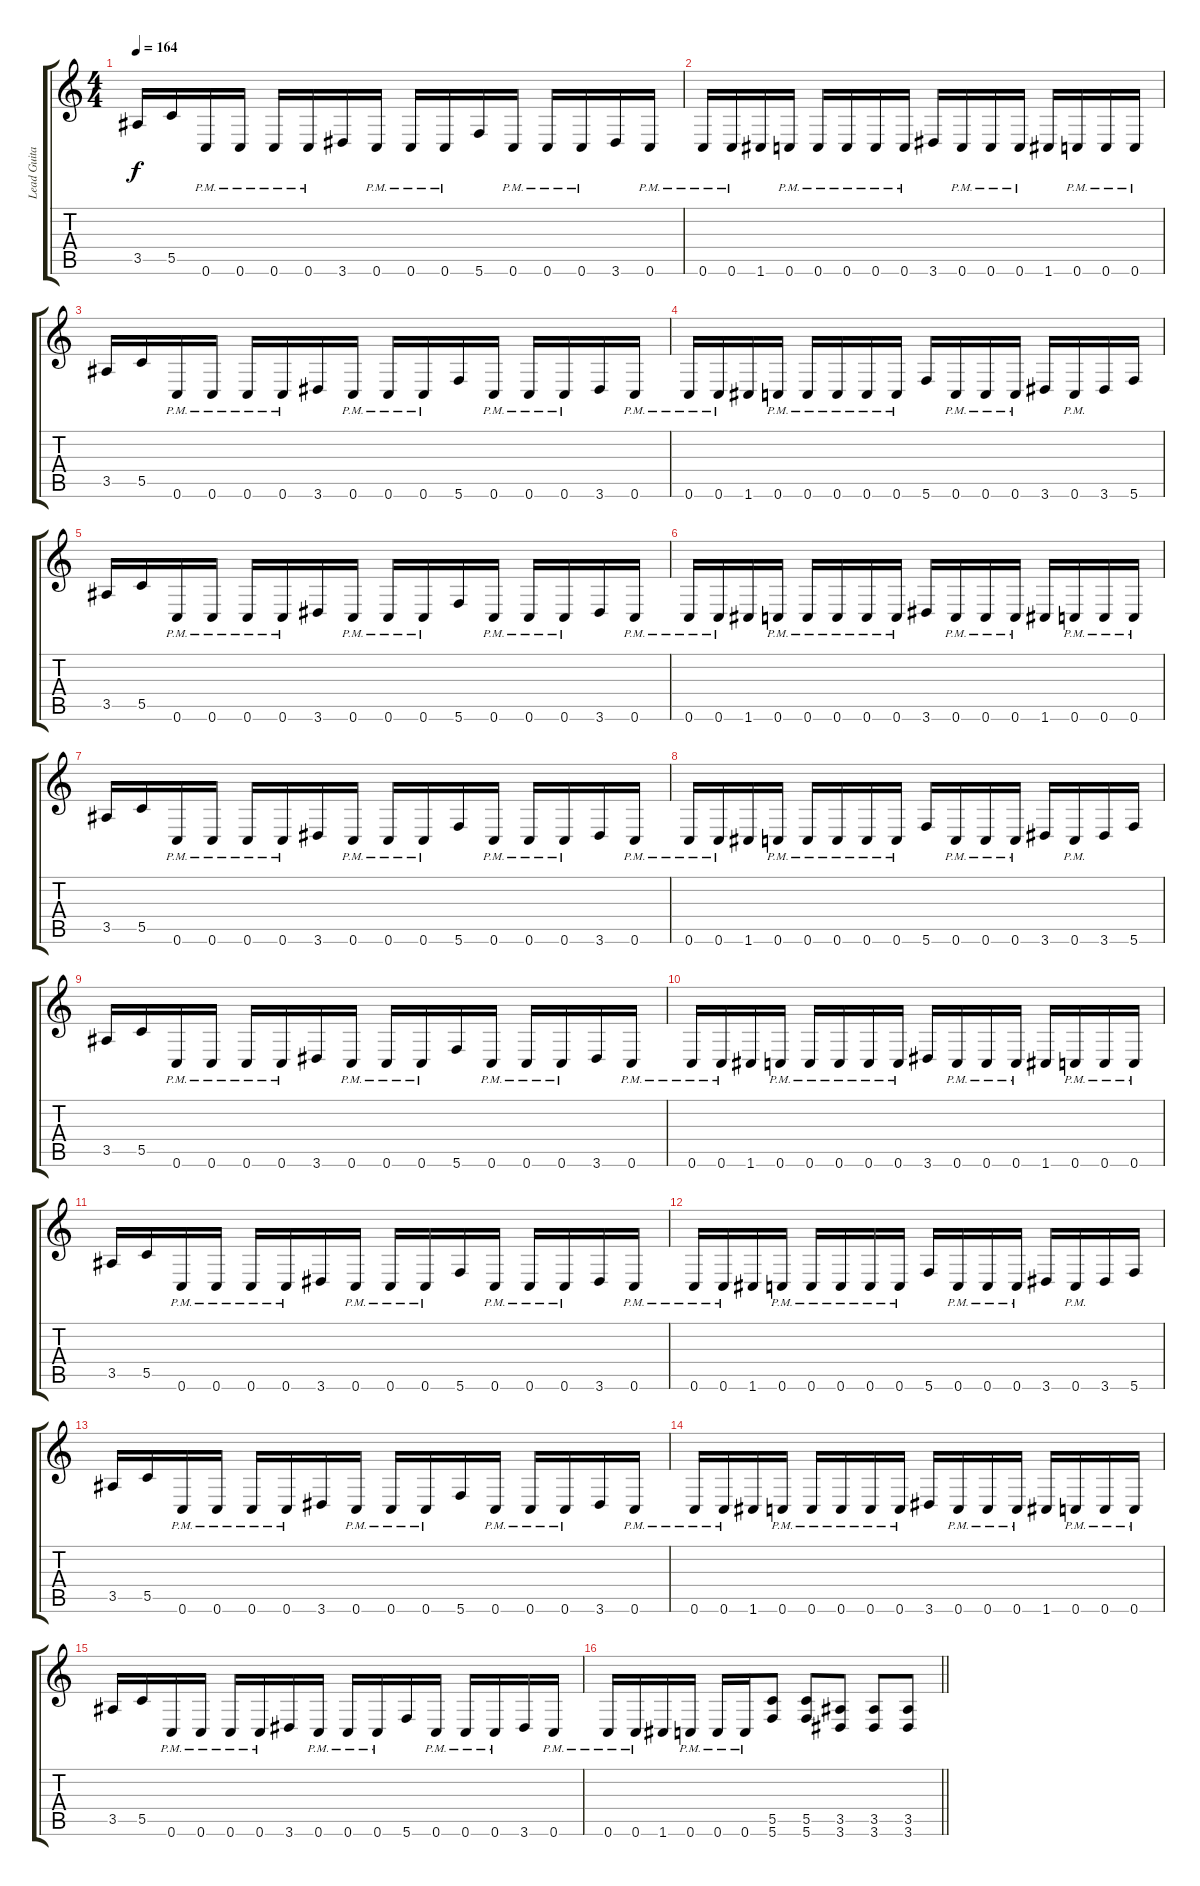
\track ("Lead Guitar (Andi)" "Lead Guita") {instrument distortionguitar}
\staff {score tabs}
\tuning (D4 A3 F3 C3 G2 C2) {hide}
\ts (4 4)
\tempo 164
\clef g2
\ks c
3.5.16{dy f balance 12} 5.5.16 0.6{pm}.16 0.6{pm}.16 0.6{pm}.16 0.6{pm}.16 3.6.16 0.6{pm}.16 0.6{pm}.16 0.6{pm}.16 5.6.16 0.6{pm}.16 0.6{pm}.16 0.6{pm}.16 3.6.16 0.6{pm}.16 |
0.6{pm}.16 0.6{pm}.16 1.6.16 0.6{pm}.16 0.6{pm}.16 0.6{pm}.16 0.6{pm}.16 0.6{pm}.16 3.6.16 0.6{pm}.16 0.6{pm}.16 0.6{pm}.16 1.6.16 0.6{pm}.16 0.6{pm}.16 0.6{pm}.16 |
3.5.16 5.5.16 0.6{pm}.16 0.6{pm}.16 0.6{pm}.16 0.6{pm}.16 3.6.16 0.6{pm}.16 0.6{pm}.16 0.6{pm}.16 5.6.16 0.6{pm}.16 0.6{pm}.16 0.6{pm}.16 3.6.16 0.6{pm}.16 |
0.6{pm}.16 0.6{pm}.16 1.6.16 0.6{pm}.16 0.6{pm}.16 0.6{pm}.16 0.6{pm}.16 0.6{pm}.16 5.6.16 0.6{pm}.16 0.6{pm}.16 0.6{pm}.16 3.6.16 0.6{pm}.16 3.6.16 5.6.16 |
3.5.16 5.5.16 0.6{pm}.16 0.6{pm}.16 0.6{pm}.16 0.6{pm}.16 3.6.16 0.6{pm}.16 0.6{pm}.16 0.6{pm}.16 5.6.16 0.6{pm}.16 0.6{pm}.16 0.6{pm}.16 3.6.16 0.6{pm}.16 |
0.6{pm}.16 0.6{pm}.16 1.6.16 0.6{pm}.16 0.6{pm}.16 0.6{pm}.16 0.6{pm}.16 0.6{pm}.16 3.6.16 0.6{pm}.16 0.6{pm}.16 0.6{pm}.16 1.6.16 0.6{pm}.16 0.6{pm}.16 0.6{pm}.16 |
3.5.16 5.5.16 0.6{pm}.16 0.6{pm}.16 0.6{pm}.16 0.6{pm}.16 3.6.16 0.6{pm}.16 0.6{pm}.16 0.6{pm}.16 5.6.16 0.6{pm}.16 0.6{pm}.16 0.6{pm}.16 3.6.16 0.6{pm}.16 |
0.6{pm}.16 0.6{pm}.16 1.6.16 0.6{pm}.16 0.6{pm}.16 0.6{pm}.16 0.6{pm}.16 0.6{pm}.16 5.6.16 0.6{pm}.16 0.6{pm}.16 0.6{pm}.16 3.6.16 0.6{pm}.16 3.6.16 5.6.16 |
3.5.16 5.5.16 0.6{pm}.16 0.6{pm}.16 0.6{pm}.16 0.6{pm}.16 3.6.16 0.6{pm}.16 0.6{pm}.16 0.6{pm}.16 5.6.16 0.6{pm}.16 0.6{pm}.16 0.6{pm}.16 3.6.16 0.6{pm}.16 |
0.6{pm}.16 0.6{pm}.16 1.6.16 0.6{pm}.16 0.6{pm}.16 0.6{pm}.16 0.6{pm}.16 0.6{pm}.16 3.6.16 0.6{pm}.16 0.6{pm}.16 0.6{pm}.16 1.6.16 0.6{pm}.16 0.6{pm}.16 0.6{pm}.16 |
3.5.16 5.5.16 0.6{pm}.16 0.6{pm}.16 0.6{pm}.16 0.6{pm}.16 3.6.16 0.6{pm}.16 0.6{pm}.16 0.6{pm}.16 5.6.16 0.6{pm}.16 0.6{pm}.16 0.6{pm}.16 3.6.16 0.6{pm}.16 |
0.6{pm}.16 0.6{pm}.16 1.6.16 0.6{pm}.16 0.6{pm}.16 0.6{pm}.16 0.6{pm}.16 0.6{pm}.16 5.6.16 0.6{pm}.16 0.6{pm}.16 0.6{pm}.16 3.6.16 0.6{pm}.16 3.6.16 5.6.16 |
3.5.16 5.5.16 0.6{pm}.16 0.6{pm}.16 0.6{pm}.16 0.6{pm}.16 3.6.16 0.6{pm}.16 0.6{pm}.16 0.6{pm}.16 5.6.16 0.6{pm}.16 0.6{pm}.16 0.6{pm}.16 3.6.16 0.6{pm}.16 |
0.6{pm}.16 0.6{pm}.16 1.6.16 0.6{pm}.16 0.6{pm}.16 0.6{pm}.16 0.6{pm}.16 0.6{pm}.16 3.6.16 0.6{pm}.16 0.6{pm}.16 0.6{pm}.16 1.6.16 0.6{pm}.16 0.6{pm}.16 0.6{pm}.16 |
3.5.16 5.5.16 0.6{pm}.16 0.6{pm}.16 0.6{pm}.16 0.6{pm}.16 3.6.16 0.6{pm}.16 0.6{pm}.16 0.6{pm}.16 5.6.16 0.6{pm}.16 0.6{pm}.16 0.6{pm}.16 3.6.16 0.6{pm}.16 |
\barLineRight lightlight
0.6{pm}.16 0.6{pm}.16 1.6.16 0.6{pm}.16 0.6{pm}.16 0.6{pm}.16 (5.5 5.6).8 (5.5 5.6).8 (3.5 3.6).8 (3.5 3.6).8 (3.5 3.6).8
